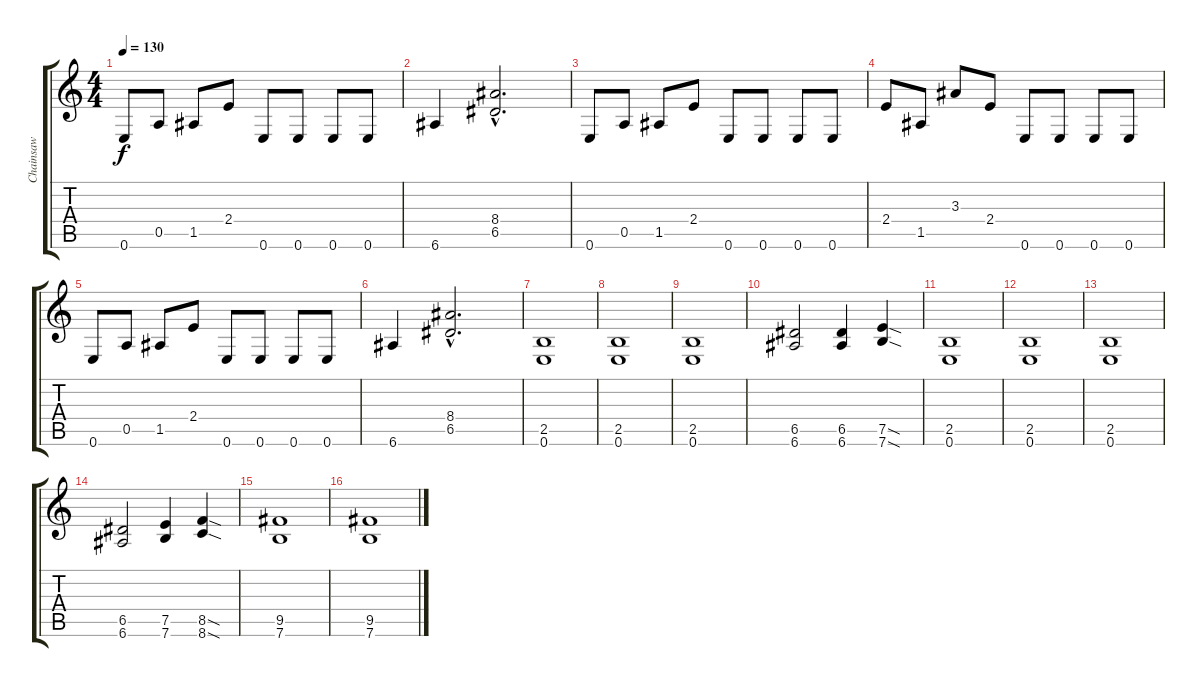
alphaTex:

\track ("Chainsaw" "Chainsaw") {instrument distortionguitar}
\staff {score tabs}
\tuning (E4 B3 G3 D3 A2 E2) {hide}
\ts (4 4)
\tempo 130
\clef g2
\ks c
0.6.8{dy f} 0.5.8 1.5.8 2.4.8 0.6.8 0.6.8 0.6.8 0.6.8 |
6.6.4 (8.4{hac} 6.5{hac}).2{d} |
0.6.8 0.5.8 1.5.8 2.4.8 0.6.8 0.6.8 0.6.8 0.6.8 |
2.4.8 1.5.8 3.3.8 2.4.8 0.6.8 0.6.8 0.6.8 0.6.8 |
0.6.8 0.5.8 1.5.8 2.4.8 0.6.8 0.6.8 0.6.8 0.6.8 |
6.6.4 (8.4{hac} 6.5{hac}).2{d} |
(2.5 0.6).1 |
(2.5 0.6).1 |
(2.5 0.6).1 |
(6.5 6.6).2 (6.5 6.6).4 (7.5{sod} 7.6{sod}).4 |
(2.5 0.6).1 |
(2.5 0.6).1 |
(2.5 0.6).1 |
(6.5 6.6).2 (7.5 7.6).4 (8.5{sod} 8.6{sod}).4 |
(9.5 7.6).1 |
(9.5 7.6).1
